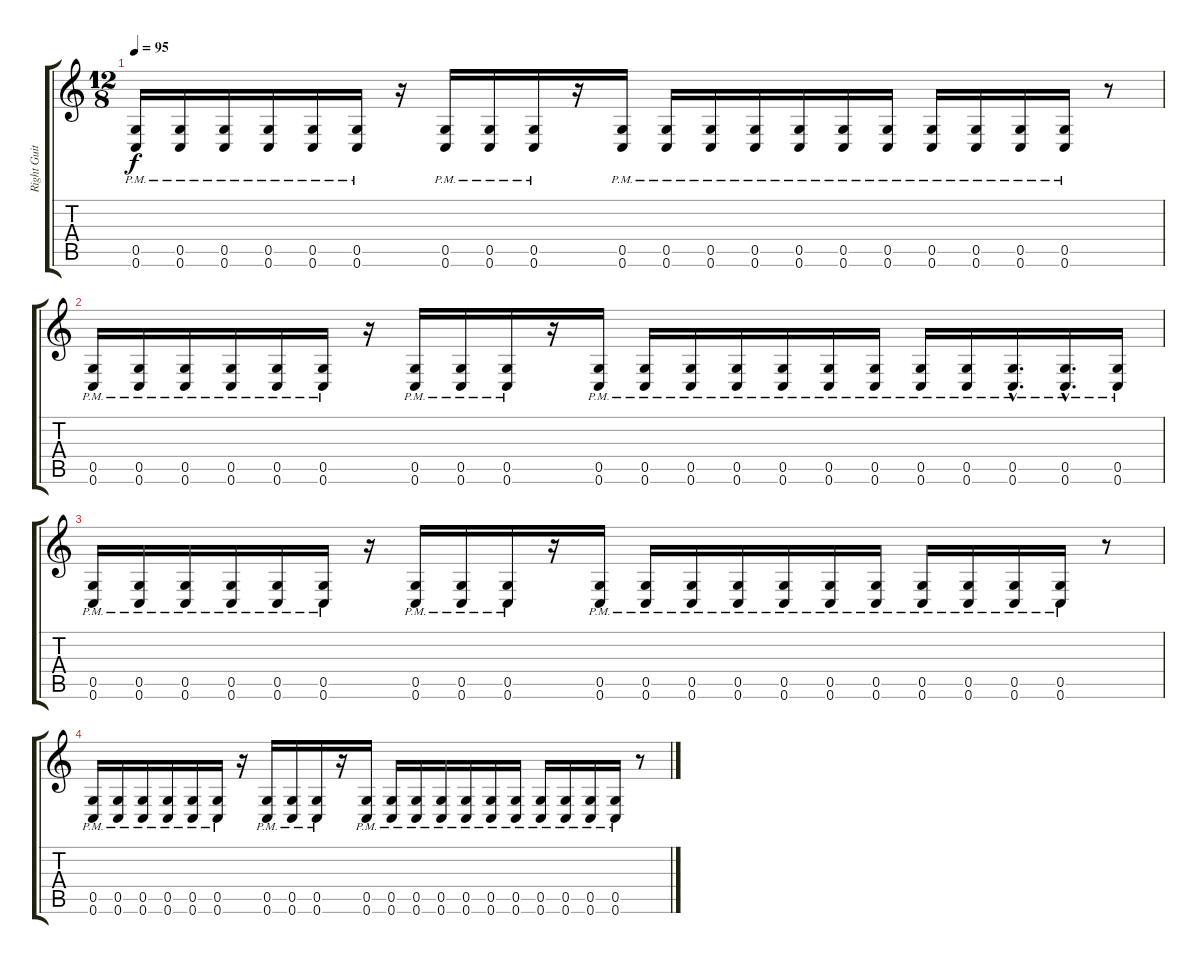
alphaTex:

\track ("Right Guitar" "Right Guit") {instrument distortionguitar}
\staff {score tabs}
\tuning (D4 A3 F3 C3 G2 C2) {hide}
\ts (12 8)
\tempo 95
\clef g2
\ks c
(0.5{pm} 0.6{pm}).16{dy f} (0.5{pm} 0.6{pm}).16 (0.5{pm} 0.6{pm}).16 (0.5{pm} 0.6{pm}).16 (0.5{pm} 0.6{pm}).16 (0.5{pm} 0.6{pm}).16 r.16 (0.5{pm} 0.6{pm}).16 (0.5{pm} 0.6{pm}).16 (0.5{pm} 0.6{pm}).16 r.16 (0.5{pm} 0.6{pm}).16 (0.5{pm} 0.6{pm}).16 (0.5{pm} 0.6{pm}).16 (0.5{pm} 0.6{pm}).16 (0.5{pm} 0.6{pm}).16 (0.5{pm} 0.6{pm}).16 (0.5{pm} 0.6{pm}).16 (0.5{pm} 0.6{pm}).16 (0.5{pm} 0.6{pm}).16 (0.5{pm} 0.6{pm}).16 (0.5{pm} 0.6{pm}).16 r.8 |
(0.5{pm} 0.6{pm}).16 (0.5{pm} 0.6{pm}).16 (0.5{pm} 0.6{pm}).16 (0.5{pm} 0.6{pm}).16 (0.5{pm} 0.6{pm}).16 (0.5{pm} 0.6{pm}).16 r.16 (0.5{pm} 0.6{pm}).16 (0.5{pm} 0.6{pm}).16 (0.5{pm} 0.6{pm}).16 r.16 (0.5{pm} 0.6{pm}).16 (0.5{pm} 0.6{pm}).16 (0.5{pm} 0.6{pm}).16 (0.5{pm} 0.6{pm}).16 (0.5{pm} 0.6{pm}).16 (0.5{pm} 0.6{pm}).16 (0.5{pm} 0.6{pm}).16 (0.5{pm} 0.6{pm}).16 (0.5{pm} 0.6{pm}).16 (0.5{hac pm} 0.6{hac pm}).16{d} (0.5{hac pm} 0.6{hac pm}).16{d} (0.5{pm} 0.6{pm}).16 |
(0.5{pm} 0.6{pm}).16 (0.5{pm} 0.6{pm}).16 (0.5{pm} 0.6{pm}).16 (0.5{pm} 0.6{pm}).16 (0.5{pm} 0.6{pm}).16 (0.5{pm} 0.6{pm}).16 r.16 (0.5{pm} 0.6{pm}).16 (0.5{pm} 0.6{pm}).16 (0.5{pm} 0.6{pm}).16 r.16 (0.5{pm} 0.6{pm}).16 (0.5{pm} 0.6{pm}).16 (0.5{pm} 0.6{pm}).16 (0.5{pm} 0.6{pm}).16 (0.5{pm} 0.6{pm}).16 (0.5{pm} 0.6{pm}).16 (0.5{pm} 0.6{pm}).16 (0.5{pm} 0.6{pm}).16 (0.5{pm} 0.6{pm}).16 (0.5{pm} 0.6{pm}).16 (0.5{pm} 0.6{pm}).16 r.8 |
(0.5{pm} 0.6{pm}).16 (0.5{pm} 0.6{pm}).16 (0.5{pm} 0.6{pm}).16 (0.5{pm} 0.6{pm}).16 (0.5{pm} 0.6{pm}).16 (0.5{pm} 0.6{pm}).16 r.16 (0.5{pm} 0.6{pm}).16 (0.5{pm} 0.6{pm}).16 (0.5{pm} 0.6{pm}).16 r.16 (0.5{pm} 0.6{pm}).16 (0.5{pm} 0.6{pm}).16 (0.5{pm} 0.6{pm}).16 (0.5{pm} 0.6{pm}).16 (0.5{pm} 0.6{pm}).16 (0.5{pm} 0.6{pm}).16 (0.5{pm} 0.6{pm}).16 (0.5{pm} 0.6{pm}).16 (0.5{pm} 0.6{pm}).16 (0.5{pm} 0.6{pm}).16 (0.5{pm} 0.6{pm}).16 r.8
